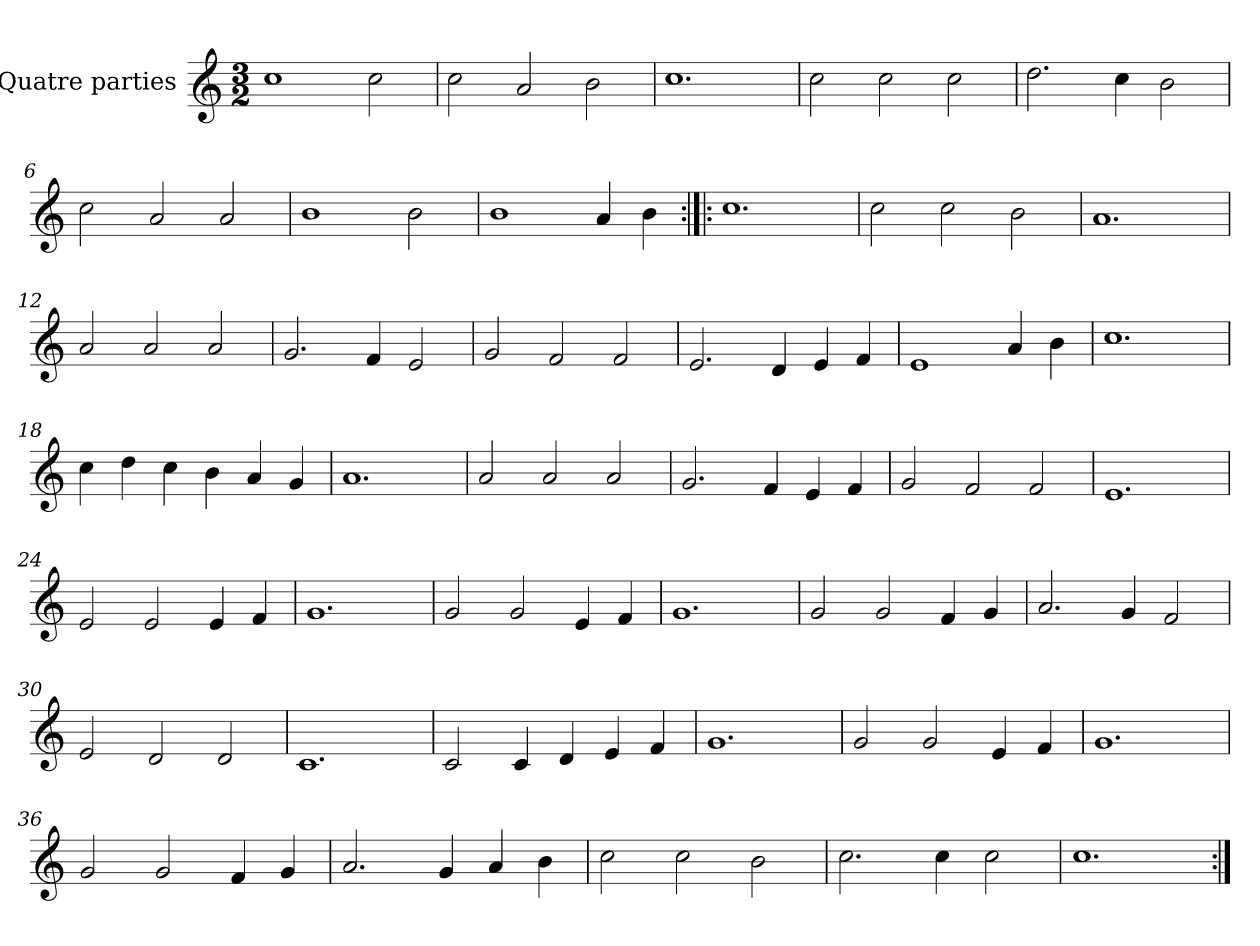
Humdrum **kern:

**kern
*part1
*staff1
*I"Quatre parties
*clefG2
*k[]
*M3/2
*MM180
=1
1cc
2cc\
=2
2cc\
2a/
2b\
=3
1.cc
=4
2cc\
2cc\
2cc\
=5
2.dd\
4cc\
2b\
=6
2cc\
2a/
2a/
=7
1b
2b\
=8
1b
4a/
4b\
=9:|!|:
1.cc
=10
2cc\
2cc\
2b\
=11
1.a
=12
2a/
2a/
2a/
=13
2.g/
4f/
2e/
=14
2g/
2f/
2f/
=15
2.e/
4d/
4e/
4f/
=16
1e
4a/
4b\
=17
1.cc
=18
4cc\
4dd\
4cc\
4b\
4a/
4g/
=19
1.a
=20
2a/
2a/
2a/
=21
2.g/
4f/
4e/
4f/
=22
2g/
2f/
2f/
=23
1.e
=24
2e/
2e/
4e/
4f/
=25
1.g
=26
2g/
2g/
4e/
4f/
=27
1.g
=28
2g/
2g/
4f/
4g/
=29
2.a/
4g/
2f/
=30
2e/
2d/
2d/
=31
1.c
=32
2c/
4c/
4d/
4e/
4f/
=33
1.g
=34
2g/
2g/
4e/
4f/
=35
1.g
=36
2g/
2g/
4f/
4g/
=37
2.a/
4g/
4a/
4b\
=38
2cc\
2cc\
2b\
=39
2.cc\
4cc\
2cc\
=40
1.cc
=:|!
*-
